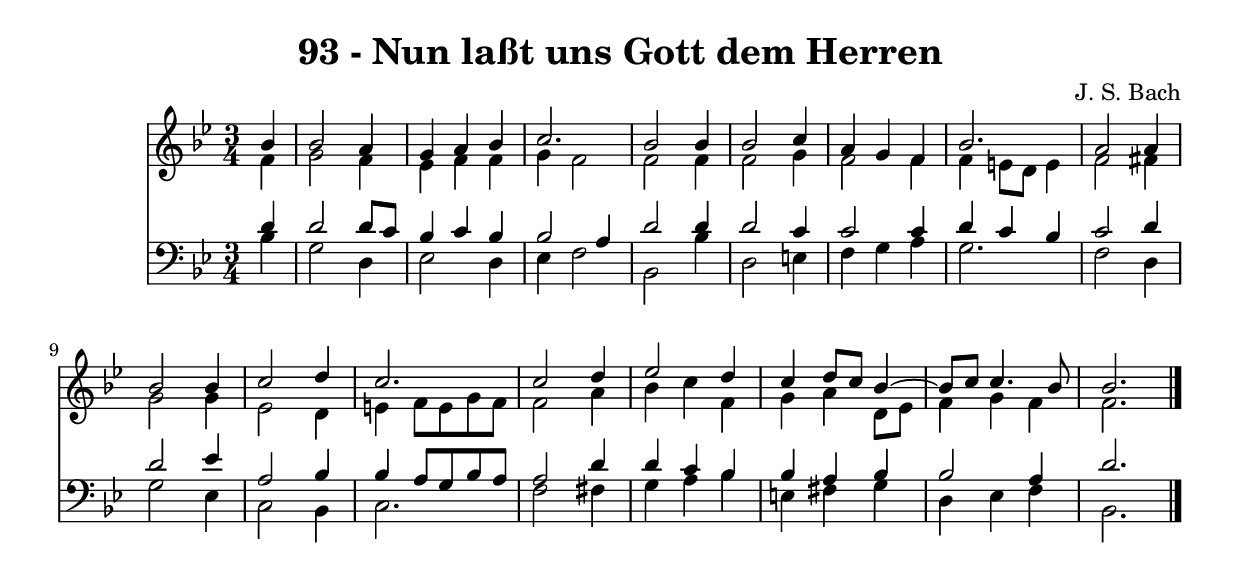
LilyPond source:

\version "2.10.33"

\header {
  title = "93 - Nun laßt uns Gott dem Herren"
  composer = "J. S. Bach"
}


global = {
  \time 3/4
  \key bes \major
}


soprano = \relative c'' {
  \partial 4 bes4 
    bes2 a4 
  g4 a4 bes4 
  c2. 
  bes2 bes4 
  bes2 c4   %5
  a4 g4 f4 
  bes2. 
  a2 a4 
  bes2 bes4 
  c2 d4   %10
  c2. 
  c2 d4 
  ees2 d4 
  c4 d8 c8 bes4~ 
  bes8 c8 c4. bes8   %15
  bes2. 
  
}

alto = \relative c' {
  \partial 4 f4 
    g2 f4 
  ees4 f4 f4 
  g4 f2 
  f2 f4 
  f2 g4   %5
  f2 f4 
  f4 e8 d8 e4 
  f2 fis4 
  g2 g4 
  ees2 d4   %10
  e4 f8 e8 g8 f8 
  f2 a4 
  bes4 c4 f,4 
  g4 a4 d,8 ees8 
  f4 g4 f4   %15
  f2. 
  
}

tenor = \relative c' {
  \partial 4 d4 
    d2 d8 c8 
  bes4 c4 bes4 
  bes2 a4 
  d2 d4 
  d2 c4   %5
  c2 c4 
  d4 c4 bes4 
  c2 d4 
  d2 ees4 
  a,2 bes4   %10
  bes4 a8 g8 bes8 a8 
  a2 d4 
  d4 c4 bes4 
  bes4 a4 bes4 
  bes2 a4   %15
  d2. 
  
}

baixo = \relative c' {
  \partial 4 bes4 
    g2 d4 
  ees2 d4 
  ees4 f2 
  bes,2 bes'4 
  d,2 e4   %5
  f4 g4 a4 
  g2. 
  f2 d4 
  g2 ees4 
  c2 bes4   %10
  c2. 
  f2 fis4 
  g4 a4 bes4 
  e,4 fis4 g4 
  d4 ees4 f4   %15
  bes,2. 
  
}

\score {
  <<
    \new Staff {
      <<
        \global
        \new Voice = "1" { \voiceOne \soprano }
        \new Voice = "2" { \voiceTwo \alto }
      >>
    }
    \new Staff {
      <<
        \global
        \clef "bass"
        \new Voice = "1" {\voiceOne \tenor }
        \new Voice = "2" { \voiceTwo \baixo \bar "|."}
      >>
    }
  >>
}